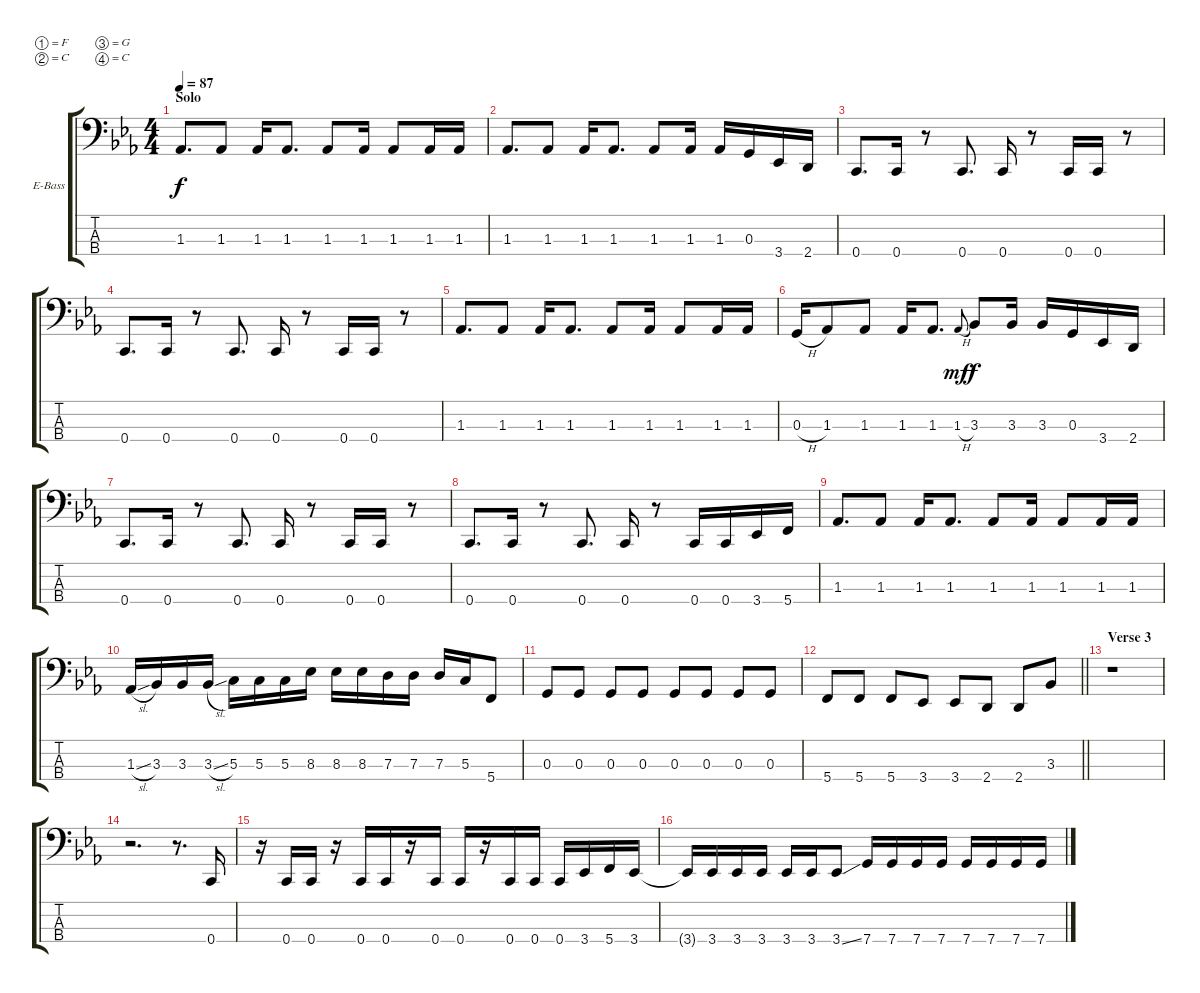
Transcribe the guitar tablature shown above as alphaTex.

\bracketExtendMode groupsimilarinstruments
\firstSystemTrackNameOrientation horizontal
\otherSystemsTrackNameOrientation horizontal
\track ("John Moyer" "E-Bass") {instrument electricbassfinger}
\staff {score tabs}
\tuning (F2 C2 G1 C1)
\ts (4 4)
\section ("" "Solo")
\tempo 87
\clef f4
\ks cminor
1.3.8{d dy f} 1.3.8 1.3.16 1.3.8{d} 1.3.8 1.3.16 1.3.8 1.3.16 1.3.16 |
1.3.8{d} 1.3.8 1.3.16 1.3.8{d} 1.3.8 1.3.16 1.3.16 0.3.16 3.4.16 2.4.16 |
0.4.8{d} 0.4.16 r.8 0.4.8{d} 0.4.16 r.8 0.4.16 0.4.16 r.8 |
0.4.8{d} 0.4.16 r.8 0.4.8{d} 0.4.16 r.8 0.4.16 0.4.16 r.8 |
1.3.8{d} 1.3.8 1.3.16 1.3.8{d} 1.3.8 1.3.16 1.3.8 1.3.16 1.3.16 |
0.3{h}.16 1.3.8 1.3.8 1.3.16 1.3.8{d} 1.3{h}.8{gr onbeat dy mf} 3.3.8{dy f} 3.3.16 3.3.16 0.3.16 3.4.16 2.4.16 |
0.4.8{d} 0.4.16 r.8 0.4.8{d} 0.4.16 r.8 0.4.16 0.4.16 r.8 |
0.4.8{d} 0.4.16 r.8 0.4.8{d} 0.4.16 r.8 0.4.16 0.4.16 3.4.16 5.4.16 |
1.3.8{d} 1.3.8 1.3.16 1.3.8{d} 1.3.8 1.3.16 1.3.8 1.3.16 1.3.16 |
1.3{sl}.16 3.3.16 3.3.16 3.3{sl}.16 5.3.16 5.3.16 5.3.16 8.3.16 8.3.16 8.3.16 7.3.16 7.3.16 7.3.16 5.3.16 5.4.8 |
0.3.8 0.3.8 0.3.8 0.3.8 0.3.8 0.3.8 0.3.8 0.3.8 |
\barLineRight lightlight
5.4.8 5.4.8 5.4.8 3.4.8 3.4.8 2.4.8 2.4.8 3.3.8 |
\section ("" "Verse 3")
r.1 |
r.2{d} r.8{d} 0.4.16 |
r.16 0.4.16 0.4.16 r.16 0.4.16 0.4.16 r.16 0.4.16 0.4.16 r.16 0.4.16 0.4.16 0.4.16 3.4.16 5.4.16 3.4.16 |
3.4{t}.16 3.4.16 3.4.16 3.4.16 3.4.16 3.4.16 3.4{ss}.8 7.4.16 7.4.16 7.4.16 7.4.16 7.4.16 7.4.16 7.4.16 7.4.16
